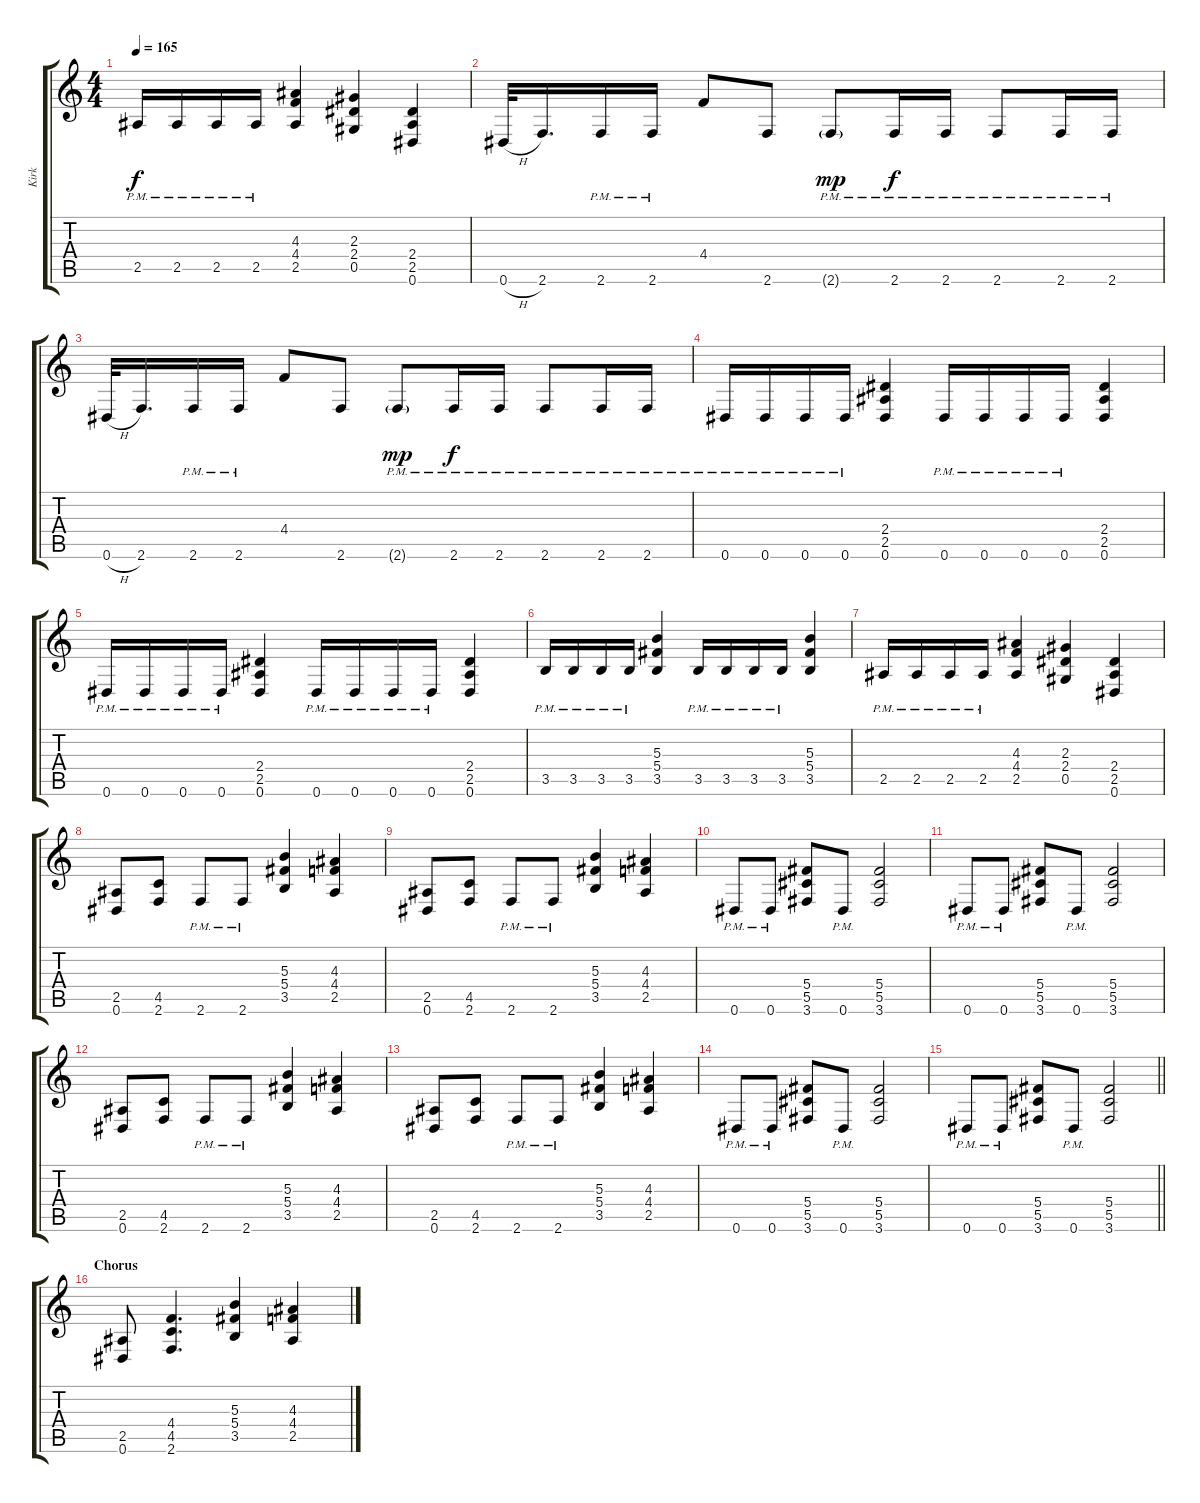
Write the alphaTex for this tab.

\track ("Kirk" "Kirk") {instrument distortionguitar}
\staff {score tabs}
\tuning (Eb4 Bb3 Gb3 Db3 Ab2 Eb2) {hide}
\ts (4 4)
\tempo 165
\clef g2
\ks c
2.5{pm}.16{dy f} 2.5{pm}.16 2.5{pm}.16 2.5{pm}.16 (4.3 4.4 2.5).4 (2.3 2.4 0.5).4 (2.4 2.5 0.6).4 |
0.6{h}.32 2.6.16{d} 2.6{pm}.16 2.6{pm}.16 4.4.8 2.6.8 2.6{g pm}.8{dy mp} 2.6{pm}.16{dy f} 2.6{pm}.16 2.6{pm}.8 2.6{pm}.16 2.6{pm}.16 |
0.6{h}.32 2.6.16{d} 2.6{pm}.16 2.6{pm}.16 4.4.8 2.6.8 2.6{g pm}.8{dy mp} 2.6{pm}.16{dy f} 2.6{pm}.16 2.6{pm}.8 2.6{pm}.16 2.6{pm}.16 |
0.6{pm}.16 0.6{pm}.16 0.6{pm}.16 0.6{pm}.16 (2.4 2.5 0.6).4 0.6{pm}.16 0.6{pm}.16 0.6{pm}.16 0.6{pm}.16 (2.4 2.5 0.6).4 |
0.6{pm}.16 0.6{pm}.16 0.6{pm}.16 0.6{pm}.16 (2.4 2.5 0.6).4 0.6{pm}.16 0.6{pm}.16 0.6{pm}.16 0.6{pm}.16 (2.4 2.5 0.6).4 |
3.5{pm}.16 3.5{pm}.16 3.5{pm}.16 3.5{pm}.16 (5.3 5.4 3.5).4 3.5{pm}.16 3.5{pm}.16 3.5{pm}.16 3.5{pm}.16 (5.3 5.4 3.5).4 |
2.5{pm}.16 2.5{pm}.16 2.5{pm}.16 2.5{pm}.16 (4.3 4.4 2.5).4 (2.3 2.4 0.5).4 (2.4 2.5 0.6).4 |
(2.5 0.6).8 (4.5 2.6).8 2.6{pm}.8 2.6{pm}.8 (5.3 5.4 3.5).4 (4.3 4.4 2.5).4 |
(2.5 0.6).8 (4.5 2.6).8 2.6{pm}.8 2.6{pm}.8 (5.3 5.4 3.5).4 (4.3 4.4 2.5).4 |
0.6{pm}.8 0.6{pm}.8 (5.4 5.5 3.6).8 0.6{pm}.8 (5.4 5.5 3.6).2 |
0.6{pm}.8 0.6{pm}.8 (5.4 5.5 3.6).8 0.6{pm}.8 (5.4 5.5 3.6).2 |
(2.5 0.6).8 (4.5 2.6).8 2.6{pm}.8 2.6{pm}.8 (5.3 5.4 3.5).4 (4.3 4.4 2.5).4 |
(2.5 0.6).8 (4.5 2.6).8 2.6{pm}.8 2.6{pm}.8 (5.3 5.4 3.5).4 (4.3 4.4 2.5).4 |
0.6{pm}.8 0.6{pm}.8 (5.4 5.5 3.6).8 0.6{pm}.8 (5.4 5.5 3.6).2 |
\barLineRight lightlight
0.6{pm}.8 0.6{pm}.8 (5.4 5.5 3.6).8 0.6{pm}.8 (5.4 5.5 3.6).2 |
\section ("" "Chorus")
(2.5 0.6).8 (4.4 4.5 2.6).4{d} (5.3 5.4 3.5).4 (4.3 4.4 2.5).4
